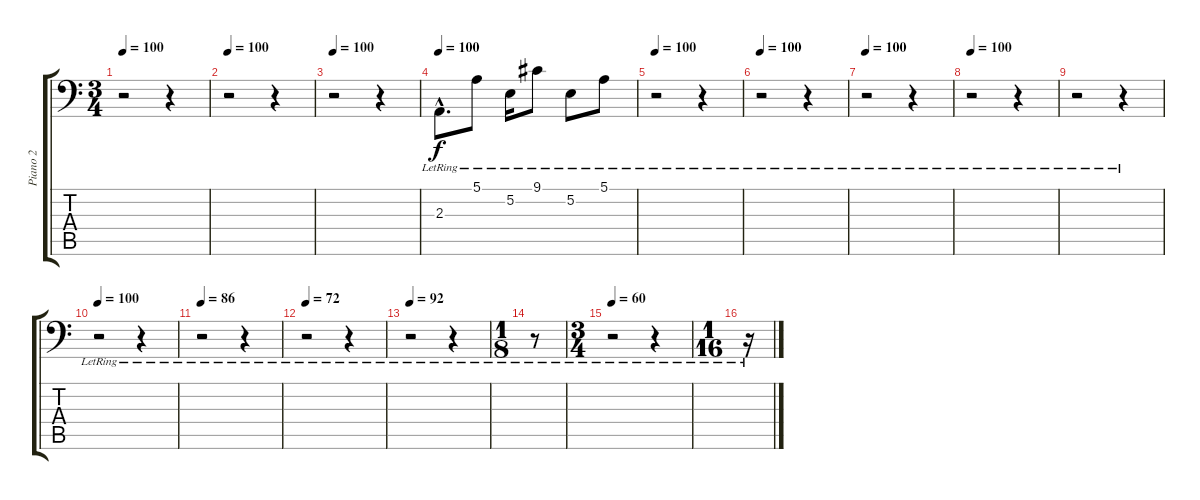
\track ("Piano 2" "Piano 2") {instrument acousticgrandpiano}
\staff {score tabs}
\tuning (E3 B2 G2 D2 A1 E1) {hide}
\ts (3 4)
\tempo 100
\clef f4
\ks c
r.2{dy f} r.4 |
\tempo 100
r.2 r.4 |
\tempo 100
r.2 r.4 |
\tempo 100
2.3{hac lr}.8{d balance 8 instrument acousticguitarsteel} 5.1{lr}.8 5.2{lr}.16 9.1{lr}.8 5.2{lr}.8 5.1{lr}.8 |
\tempo 100
r.2 r.4 |
\tempo 100
r.2 r.4 |
\tempo 100
r.2 r.4 |
\tempo 100
r.2 r.4 |
r.2 r.4 |
\tempo 100
r.2 r.4 |
\tempo 86
r.2 r.4 |
\tempo 72
r.2 r.4 |
\tempo 92
r.2 r.4 |
\ts (1 8)
r.8 |
\ts (3 4)
\tempo 60
r.2 r.4 |
\ts (1 16)
r.16
